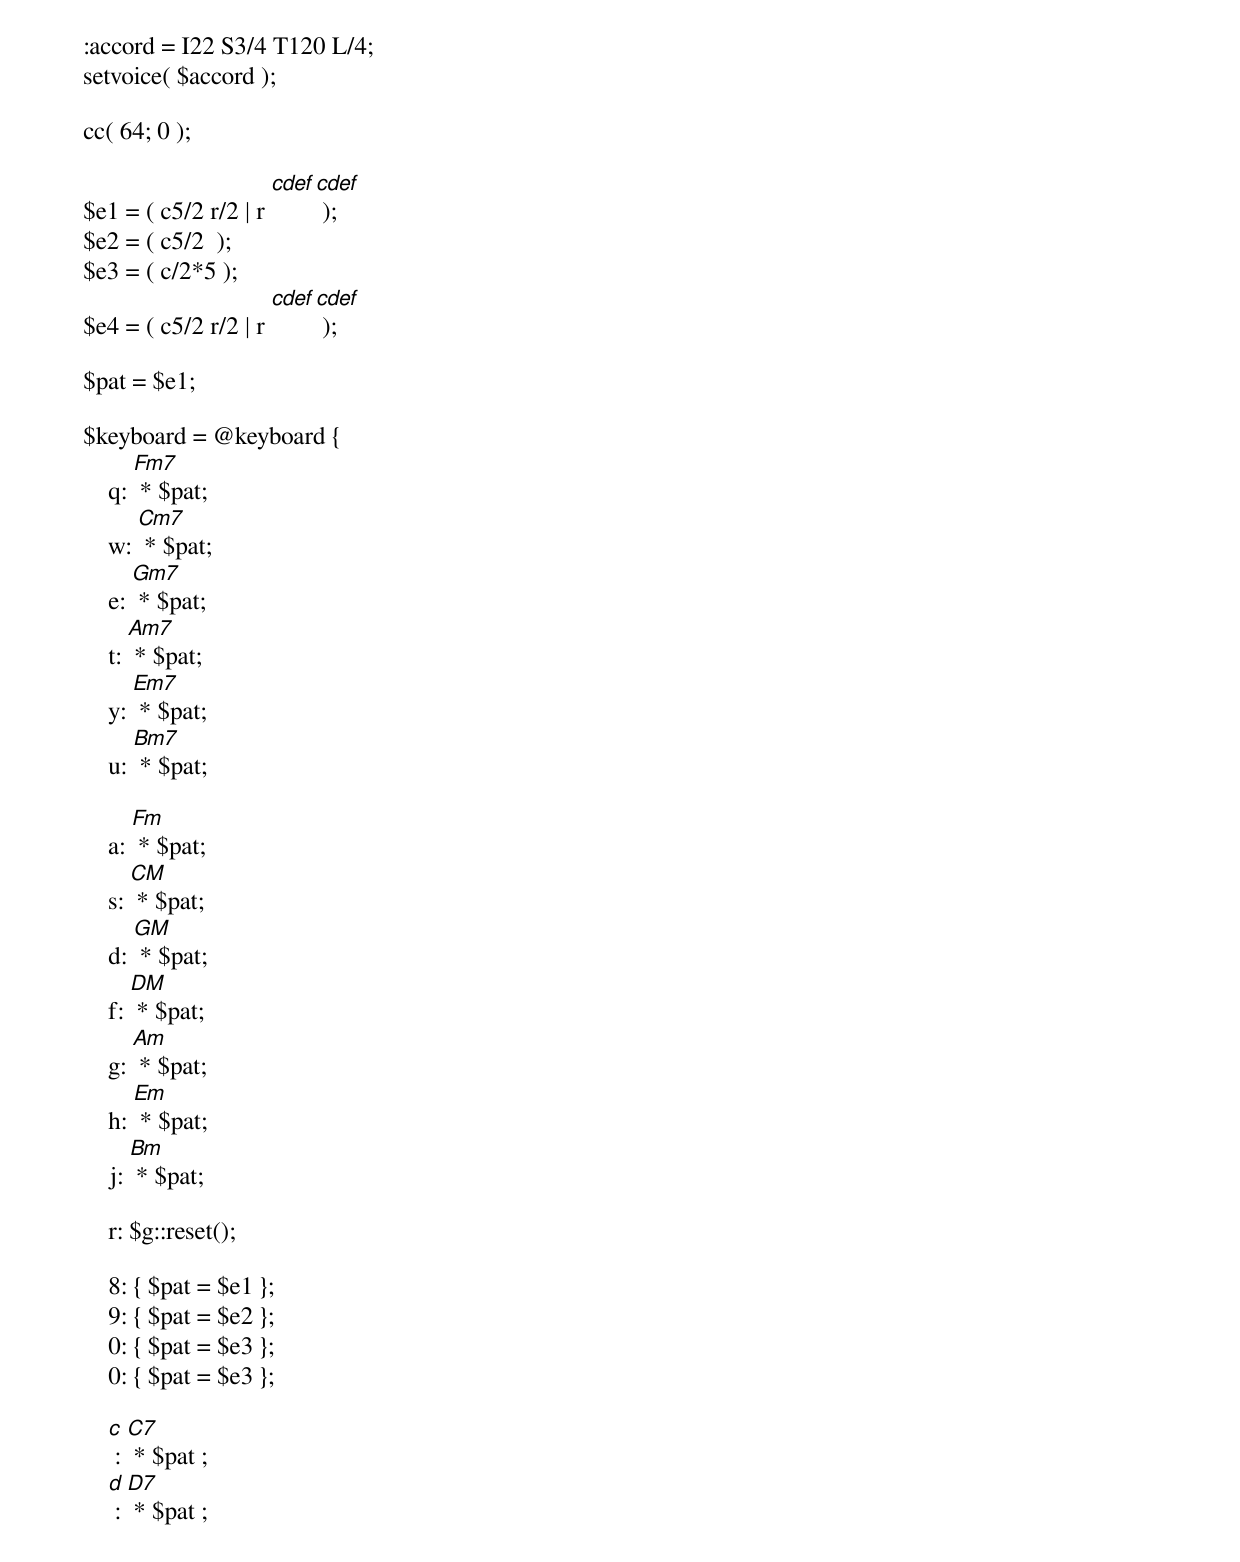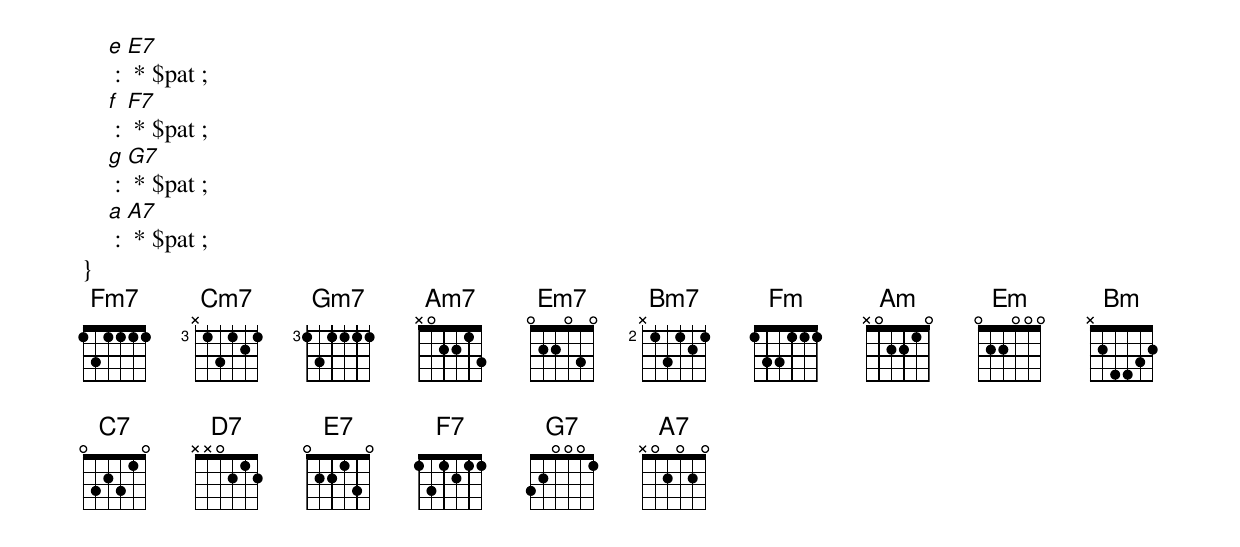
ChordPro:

:accord = I22 S3/4 T120 L/4;
setvoice( $accord );

cc( 64; 0 );

$e1 = ( c5/2 r/2 | r [cdef][cdef] );
$e2 = ( c5/2  );
$e3 = ( c/2*5 );
$e4 = ( c5/2 r/2 | r [cdef][cdef] );

$pat = $e1;

$keyboard = @keyboard {
    q: [Fm7] * $pat;
    w: [Cm7] * $pat;
    e: [Gm7] * $pat;
    t: [Am7] * $pat;
    y: [Em7] * $pat;
    u: [Bm7] * $pat;

    a: [Fm] * $pat;
    s: [CM] * $pat;
    d: [GM] * $pat;
    f: [DM] * $pat;
    g: [Am] * $pat;
    h: [Em] * $pat;
    j: [Bm] * $pat;

    r: $g::reset();

    8: { $pat = $e1 };
    9: { $pat = $e2 };
    0: { $pat = $e3 };
    0: { $pat = $e3 };

    [c] : [C7] * $pat ;
    [d] : [D7] * $pat ;
    [e] : [E7] * $pat ;
    [f] : [F7] * $pat ;
    [g] : [G7] * $pat ;
    [a] : [A7] * $pat ;
}
